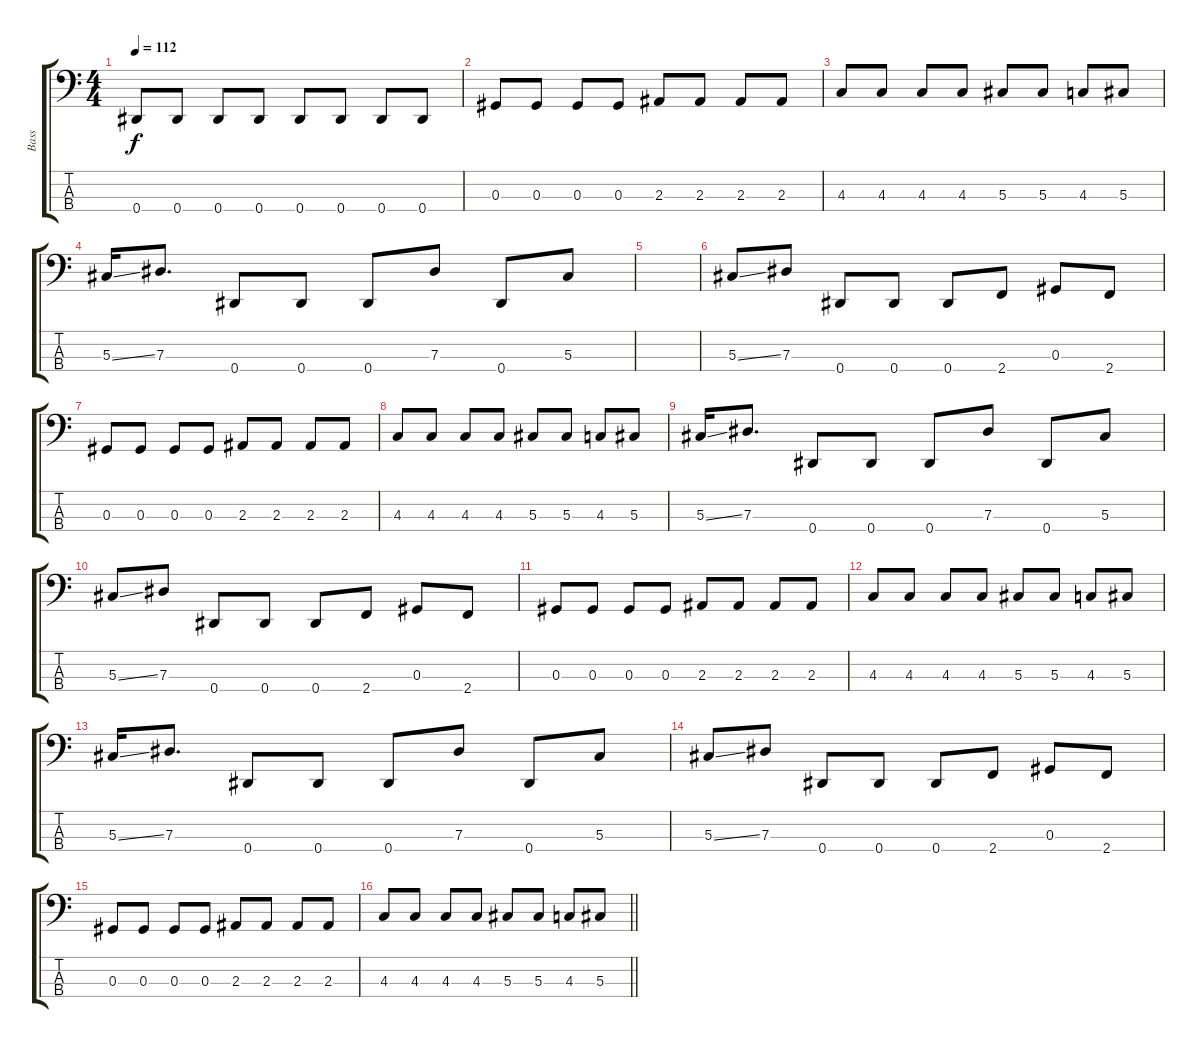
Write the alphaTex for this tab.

\track ("Bass" "Bass") {instrument electricbassfinger}
\staff {score tabs}
\tuning (Gb2 Db2 Ab1 Eb1) {hide}
\ts (4 4)
\tempo 112
\clef f4
\ks c
0.4.8{dy f} 0.4.8 0.4.8 0.4.8 0.4.8 0.4.8 0.4.8 0.4.8 |
0.3.8 0.3.8 0.3.8 0.3.8 2.3.8 2.3.8 2.3.8 2.3.8 |
4.3.8 4.3.8 4.3.8 4.3.8 5.3.8 5.3.8 4.3.8 5.3.8 |
5.3{ss}.16 7.3.8{d} 0.4.8 0.4.8 0.4.8 7.3.8 0.4.8 5.3.8 |
|
5.3{ss}.8 7.3.8 0.4.8 0.4.8 0.4.8 2.4.8 0.3.8 2.4.8 |
0.3.8 0.3.8 0.3.8 0.3.8 2.3.8 2.3.8 2.3.8 2.3.8 |
4.3.8 4.3.8 4.3.8 4.3.8 5.3.8 5.3.8 4.3.8 5.3.8 |
5.3{ss}.16 7.3.8{d} 0.4.8 0.4.8 0.4.8 7.3.8 0.4.8 5.3.8 |
5.3{ss}.8 7.3.8 0.4.8 0.4.8 0.4.8 2.4.8 0.3.8 2.4.8 |
0.3.8 0.3.8 0.3.8 0.3.8 2.3.8 2.3.8 2.3.8 2.3.8 |
4.3.8 4.3.8 4.3.8 4.3.8 5.3.8 5.3.8 4.3.8 5.3.8 |
5.3{ss}.16 7.3.8{d} 0.4.8 0.4.8 0.4.8 7.3.8 0.4.8 5.3.8 |
5.3{ss}.8 7.3.8 0.4.8 0.4.8 0.4.8 2.4.8 0.3.8 2.4.8 |
0.3.8 0.3.8 0.3.8 0.3.8 2.3.8 2.3.8 2.3.8 2.3.8 |
\barLineRight lightlight
4.3.8 4.3.8 4.3.8 4.3.8 5.3.8 5.3.8 4.3.8 5.3.8
